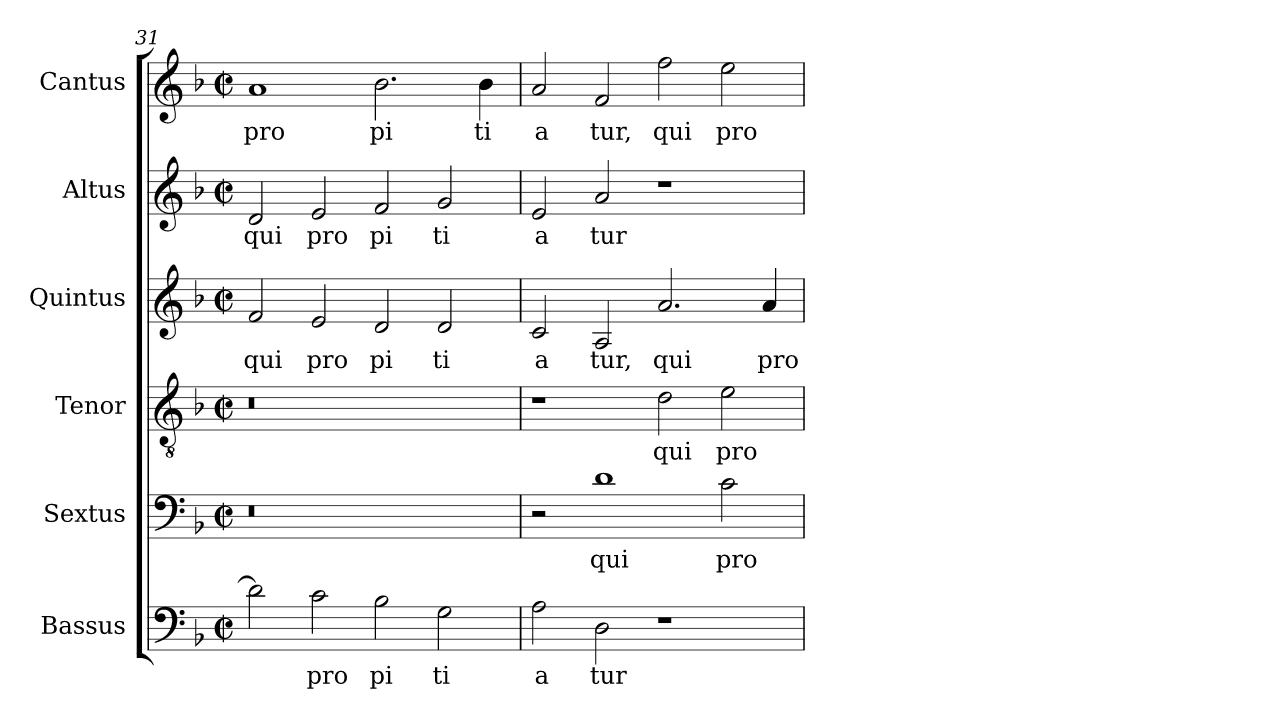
**kern	**text	**kern	**text	**kern	**text	**kern	**text	**kern	**text	**kern	**text
*part6	*part6	*part5	*part5	*part4	*part4	*part3	*part3	*part2	*part2	*part1	*part1
*staff6	*staff6	*staff5	*staff5	*staff4	*staff4	*staff3	*staff3	*staff2	*staff2	*staff1	*staff1
*I"Bassus	*	*I"Sextus	*	*I"Tenor	*	*I"Quintus	*	*I"Altus	*	*I"Cantus	*
*I'Bassus	*	*I'Sextus	*	*I'Tenor	*	*I'Quintus	*	*I'Altus	*	*I'Cantus	*
*clefF4	*	*clefF4	*	*clefGv2	*	*clefG2	*	*clefG2	*	*clefG2	*
*k[b-]	*	*k[b-]	*	*k[b-]	*	*k[b-]	*	*k[b-]	*	*k[b-]	*
*F:	*	*F:	*	*F:	*	*F:	*	*F:	*	*F:	*
*M2/2	*	*M2/2	*	*M2/2	*	*M2/2	*	*M2/2	*	*M2/2	*
*met(c|)	*	*met(c|)	*	*met(c|)	*	*met(c|)	*	*met(c|)	*	*met(c|)	*
=31	=31	=31	=31	=31	=31	=31	=31	=31	=31	=31	=31
!	!LO:LY:b:cj	!	!	!	!	!	!LO:LY:b:cj	!	!LO:LY:b:cj	!	!LO:LY:b:cj
2d\]	.	0r	.	0r	.	2f/	qui	2d/	qui	1a	pro
!	!LO:LY:b:cj	!	!	!	!	!	!LO:LY:b:cj	!	!LO:LY:b:cj	!	!
2c\	pro	.	.	.	.	2e/	pro	2e/	pro	.	.
!	!LO:LY:b:cj	!	!	!	!	!	!LO:LY:b:cj	!	!LO:LY:b:cj	!	!LO:LY:b:cj
2B-\	pi	.	.	.	.	2d/	pi	2f/	pi	2.b-\	pi
!	!LO:LY:b:cj	!	!	!	!	!	!LO:LY:b:cj	!	!LO:LY:b:cj	!	!
2G\	ti	.	.	.	.	2d/	ti	2g/	ti	.	.
!	!	!	!	!	!	!	!	!	!	!	!LO:LY:b:cj
.	.	.	.	.	.	.	.	.	.	4b-\	ti
=32	=32	=32	=32	=32	=32	=32	=32	=32	=32	=32	=32
!	!LO:LY:b:cj	!	!	!	!	!	!LO:LY:b:cj	!	!LO:LY:b:cj	!	!LO:LY:b:cj
2A\	a	2r	.	1r	.	2c/	a	2e/	a	2a/	a
!	!LO:LY:b:cj	!	!LO:LY:b:cj	!	!	!	!LO:LY:b:cj	!	!LO:LY:b:cj	!	!LO:LY:b:cj
2D\	tur	1d	qui	.	.	2A/	tur,	2a/	tur	2f/	tur,
!	!	!	!	!	!LO:LY:b:cj	!	!LO:LY:b:cj	!	!	!	!LO:LY:b:cj
1r	.	.	.	2d\	qui	2.a/	qui	1r	.	2ff\	qui
!	!	!	!LO:LY:b:cj	!	!LO:LY:b:cj	!	!	!	!	!	!LO:LY:b:cj
.	.	2c\	pro	2e\	pro-	.	.	.	.	2ee\	pro
!	!	!	!	!	!	!	!LO:LY:b:cj	!	!	!	!
.	.	.	.	.	.	4a/	pro	.	.	.	.
=	=	=	=	=	=	=	=	=	=	=	=
*-	*-	*-	*-	*-	*-	*-	*-	*-	*-	*-	*-
